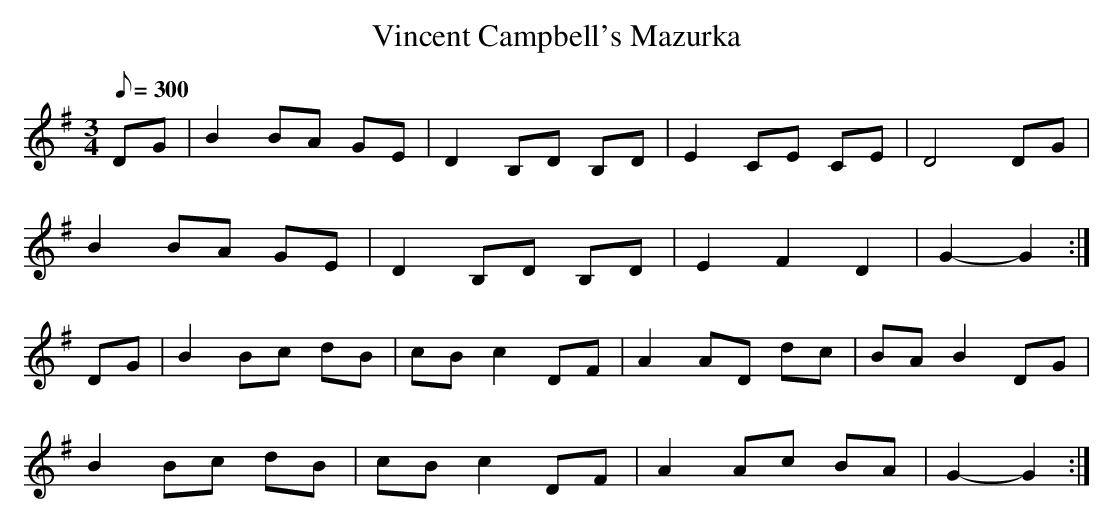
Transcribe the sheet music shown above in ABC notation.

X:1
T: Vincent Campbell's Mazurka
M: 3/4
L: 1/8
Q: 300
K: G
DG|B2 BA GE|D2 B,D B,D|E2 CE CE|D4 DG|
B2 BA GE|D2 B,D B,D|E2 F2 D2|G2-G2 :|
DG|B2 Bc dB|cB c2 DF|A2 AD dc|BA B2 DG|
B2 Bc dB|cB c2 DF|A2 Ac BA|G2-G2 :|
